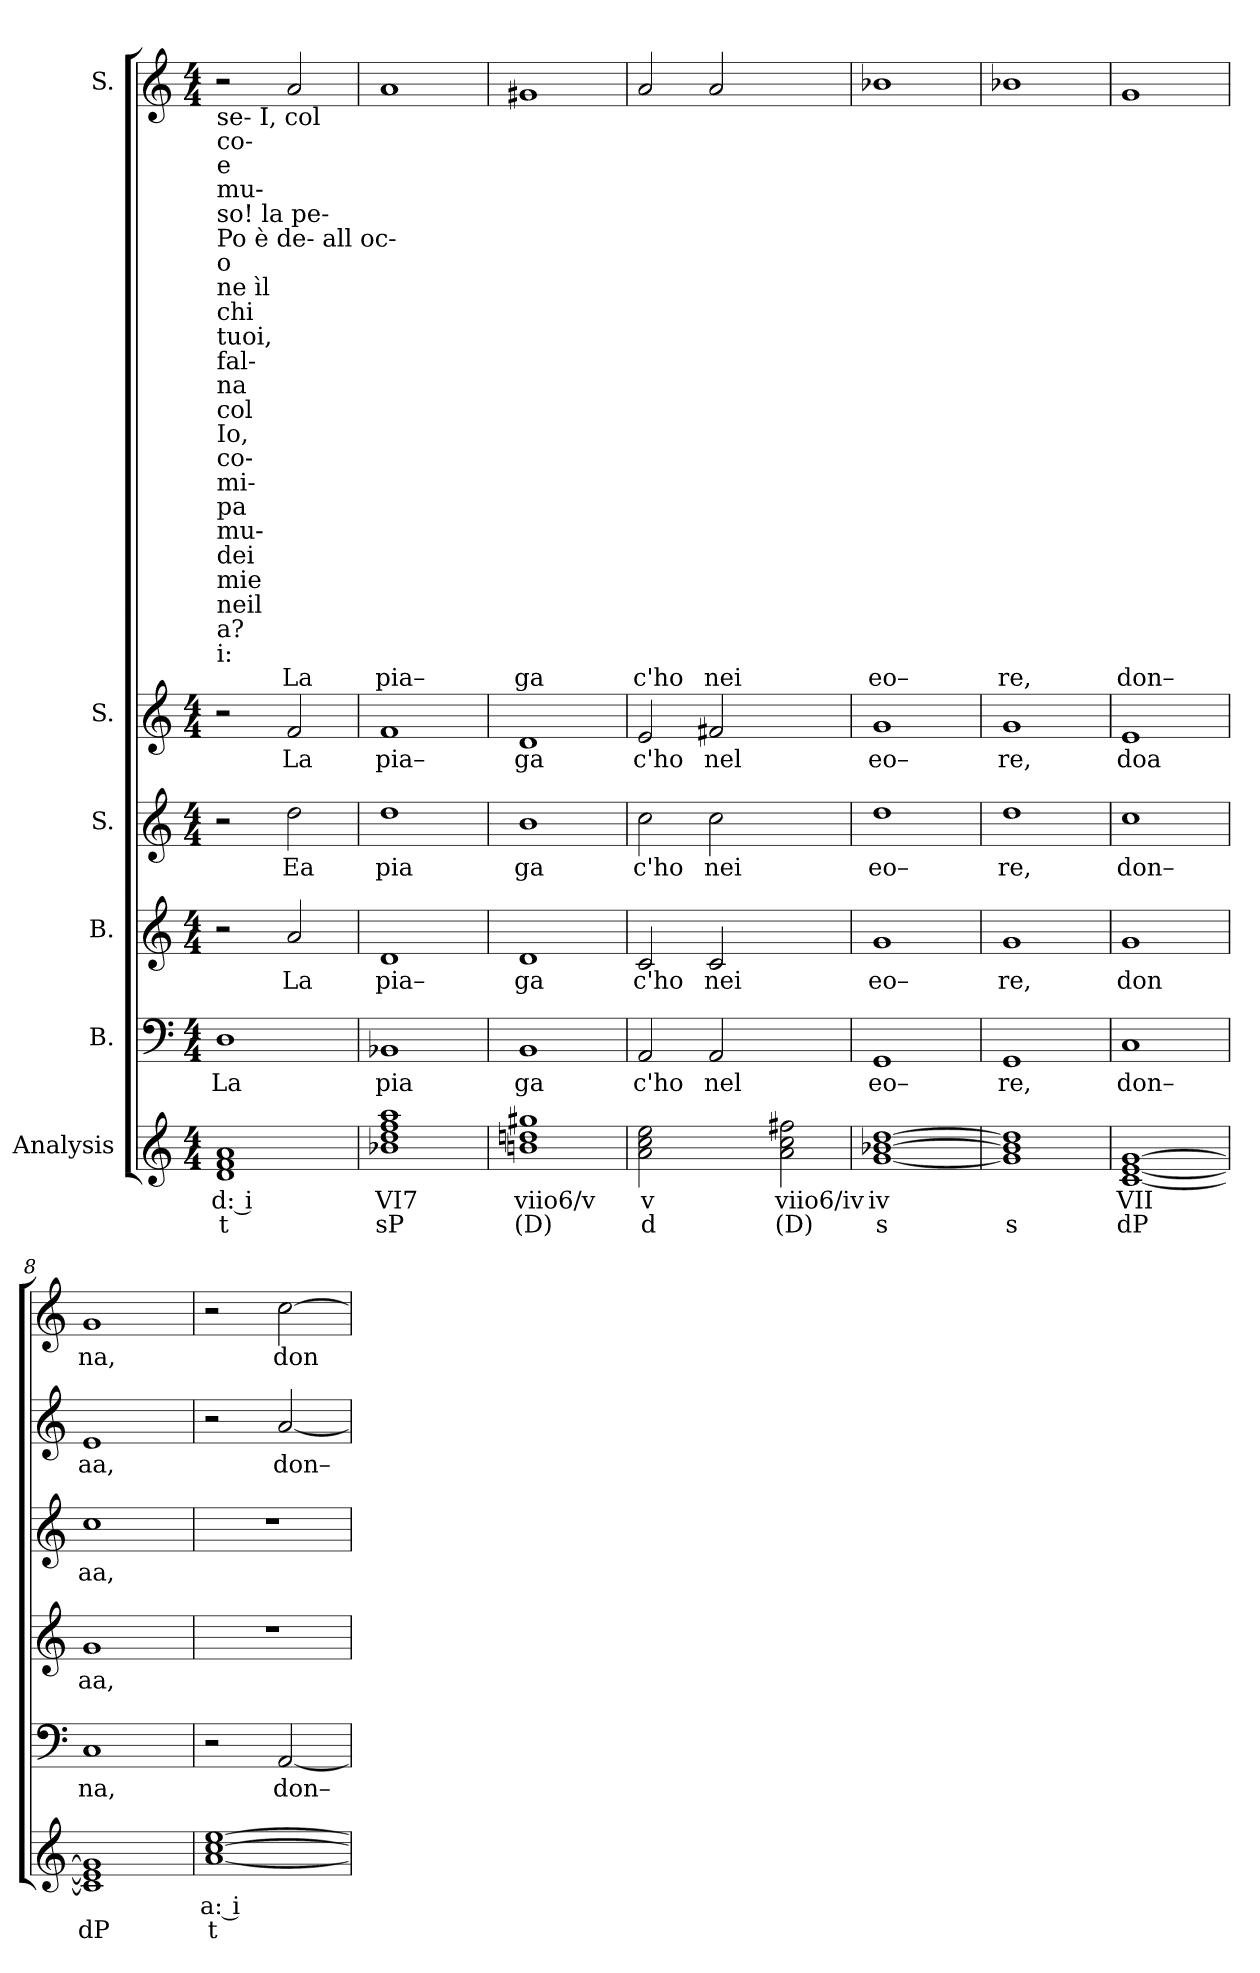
**kern	**text	**text	**kern	**text	**kern	**text	**kern	**text	**kern	**text	**kern	**text
*part6	*part6	*part6	*part5	*part5	*part4	*part4	*part3	*part3	*part2	*part2	*part1	*part1
*staff6	*staff6	*staff6	*staff5	*staff5	*staff4	*staff4	*staff3	*staff3	*staff2	*staff2	*staff1	*staff1
*I"Analysis	*	*	*I"B.	*	*I"B.	*	*I"S.	*	*I"S.	*	*I"S.	*
*	*	*	*clefF4	*	*clefG2	*	*clefG2	*	*clefG2	*	*clefG2	*
*k[]	*	*	*k[]	*	*k[]	*	*k[]	*	*k[]	*	*k[]	*
*M4/4	*	*	*M4/4	*	*M4/4	*	*M4/4	*	*M4/4	*	*M4/4	*
*MM120	*	*	*MM120	*	*MM120	*	*MM120	*	*MM120	*	*MM120	*
=1	=1	=1	=1	=1	=1	=1	=1	=1	=1	=1	=1	=1
!	!	!	!	!	!	!	!	!	!	!	!LO:TX:b:t=se- I, col	!
!	!	!	!	!	!	!	!	!	!	!	!LO:TX:b:t=co-	!
!	!	!	!	!	!	!	!	!	!	!	!LO:TX:b:t=e	!
!	!	!	!	!	!	!	!	!	!	!	!LO:TX:b:t=mu-	!
!	!	!	!	!	!	!	!	!	!	!	!LO:TX:b:t=so! la pe-	!
!	!	!	!	!	!	!	!	!	!	!	!LO:TX:b:t=Po è de- all oc-	!
!	!	!	!	!	!	!	!	!	!	!	!LO:TX:b:t=o	!
!	!	!	!	!	!	!	!	!	!	!	!LO:TX:b:t=ne ìl	!
!	!	!	!	!	!	!	!	!	!	!	!LO:TX:b:t=chi	!
!	!	!	!	!	!	!	!	!	!	!	!LO:TX:b:t=tuoi,	!
!	!	!	!	!	!	!	!	!	!	!	!LO:TX:b:t=fal-	!
!	!	!	!	!	!	!	!	!	!	!	!LO:TX:b:t=na	!
!	!	!	!	!	!	!	!	!	!	!	!LO:TX:b:t=col	!
!	!	!	!	!	!	!	!	!	!	!	!LO:TX:b:t=Io,	!
!	!	!	!	!	!	!	!	!	!	!	!LO:TX:b:t=co-	!
!	!	!	!	!	!	!	!	!	!	!	!LO:TX:b:t=mi-	!
!	!	!	!	!	!	!	!	!	!	!	!LO:TX:b:t=pa	!
!	!	!	!	!	!	!	!	!	!	!	!LO:TX:b:t=mu-	!
!	!	!	!	!	!	!	!	!	!	!	!LO:TX:b:t=dei	!
!	!	!	!	!	!	!	!	!	!	!	!LO:TX:b:t=mie	!
!	!	!	!	!	!	!	!	!	!	!	!LO:TX:b:t=neil	!
!	!	!	!	!	!	!	!	!	!	!	!LO:TX:b:t=a?	!
!	!	!	!	!	!	!	!	!	!	!	!LO:TX:b:t=i&colon;	!
!	!	!	!	!LO:LY:b	!	!	!	!	!	!	!	!
1d 1f 1a	d: i	t	1D	La	2r	.	2r	.	2r	.	2r	.
!	!	!	!	!	!	!LO:LY:b	!	!	!	!	!	!
!	!	!	!	!	!	!	!	!LO:LY:b	!	!	!	!
!	!	!	!	!	!	!	!	!	!	!LO:LY:b	!	!
!	!	!	!	!	!	!	!	!	!	!	!	!LO:LY:b
.	.	.	.	.	2a/	La	2dd\	Ea	2f/	La	2a/	La
=2	=2	=2	=2	=2	=2	=2	=2	=2	=2	=2	=2	=2
!	!	!	!	!LO:LY:b	!	!	!	!	!	!	!	!
!	!	!	!	!	!	!LO:LY:b	!	!	!	!	!	!
!	!	!	!	!	!	!	!	!LO:LY:b	!	!	!	!
!	!	!	!	!	!	!	!	!	!	!LO:LY:b	!	!
!	!	!	!	!	!	!	!	!	!	!	!	!LO:LY:b
1b-X 1dd 1ff 1aa	VI7	sP	1BB-X	pia	1d	pia–	1dd	pia	1f	pia–	1a	pia–
=3	=3	=3	=3	=3	=3	=3	=3	=3	=3	=3	=3	=3
!	!	!	!	!LO:LY:b	!	!	!	!	!	!	!	!
!	!	!	!	!	!	!LO:LY:b	!	!	!	!	!	!
!	!	!	!	!	!	!	!	!LO:LY:b	!	!	!	!
!	!	!	!	!	!	!	!	!	!	!LO:LY:b	!	!
!	!	!	!	!	!	!	!	!	!	!	!	!LO:LY:b
1bn 1ddn 1gg#X	viio6/v	(D)	1BB	ga	1d	ga	1b	ga	1d	ga	1g#X	ga
=4	=4	=4	=4	=4	=4	=4	=4	=4	=4	=4	=4	=4
!	!	!	!	!LO:LY:b	!	!	!	!	!	!	!	!
!	!	!	!	!	!	!LO:LY:b	!	!	!	!	!	!
!	!	!	!	!	!	!	!	!LO:LY:b	!	!	!	!
!	!	!	!	!	!	!	!	!	!	!LO:LY:b	!	!
!	!	!	!	!	!	!	!	!	!	!	!	!LO:LY:b
2a 2cc 2ee	v	d	2AA/	c'ho	2c/	c'ho	2cc\	c'ho	2e/	c'ho	2a/	c'ho
!	!	!	!	!LO:LY:b	!	!	!	!	!	!	!	!
!	!	!	!	!	!	!LO:LY:b	!	!	!	!	!	!
!	!	!	!	!	!	!	!	!LO:LY:b	!	!	!	!
!	!	!	!	!	!	!	!	!	!	!LO:LY:b	!	!
!	!	!	!	!	!	!	!	!	!	!	!	!LO:LY:b
2ryy	.	.	2AA/	nel	2c/	nei	2cc\	nei	2f#X/	nel	2a/	nei
2a 2cc 2ff#X	viio6/iv	(D)	2ryy	.	2ryy	.	2ryy	.	2ryy	.	2ryy	.
=5	=5	=5	=5	=5	=5	=5	=5	=5	=5	=5	=5	=5
!	!	!	!	!LO:LY:b	!	!	!	!	!	!	!	!
!	!	!	!	!	!	!LO:LY:b	!	!	!	!	!	!
!	!	!	!	!	!	!	!	!LO:LY:b	!	!	!	!
!	!	!	!	!	!	!	!	!	!	!LO:LY:b	!	!
!	!	!	!	!	!	!	!	!	!	!	!	!LO:LY:b
[1g [1b-X [1dd	iv	s	1GG	eo–	1g	eo–	1dd	eo–	1g	eo–	1b-X	eo–
=6	=6	=6	=6	=6	=6	=6	=6	=6	=6	=6	=6	=6
!	!	!	!	!LO:LY:b	!	!	!	!	!	!	!	!
!	!	!	!	!	!	!LO:LY:b	!	!	!	!	!	!
!	!	!	!	!	!	!	!	!LO:LY:b	!	!	!	!
!	!	!	!	!	!	!	!	!	!	!LO:LY:b	!	!
!	!	!	!	!	!	!	!	!	!	!	!	!LO:LY:b
1g] 1b-] 1dd]	.	s	1GG	re,	1g	re,	1dd	re,	1g	re,	1b-X	re,
=7	=7	=7	=7	=7	=7	=7	=7	=7	=7	=7	=7	=7
!	!	!	!	!LO:LY:b	!	!	!	!	!	!	!	!
!	!	!	!	!	!	!LO:LY:b	!	!	!	!	!	!
!	!	!	!	!	!	!	!	!LO:LY:b	!	!	!	!
!	!	!	!	!	!	!	!	!	!	!LO:LY:b	!	!
!	!	!	!	!	!	!	!	!	!	!	!	!LO:LY:b
[1c [1e [1g	VII	dP	1C	don–	1g	don	1cc	don–	1e	doa	1g	don–
=8	=8	=8	=8	=8	=8	=8	=8	=8	=8	=8	=8	=8
!	!	!	!	!LO:LY:b	!	!	!	!	!	!	!	!
!	!	!	!	!	!	!LO:LY:b	!	!	!	!	!	!
!	!	!	!	!	!	!	!	!LO:LY:b	!	!	!	!
!	!	!	!	!	!	!	!	!	!	!LO:LY:b	!	!
!	!	!	!	!	!	!	!	!	!	!	!	!LO:LY:b
1c] 1e] 1g]	.	dP	1C	na,	1g	aa,	1cc	aa,	1e	aa,	1g	na,
=9	=9	=9	=9	=9	=9	=9	=9	=9	=9	=9	=9	=9
[1a [1cc [1ee	a: i	t	2r	.	1r	.	1r	.	2r	.	2r	.
!	!	!	!	!LO:LY:b	!	!	!	!	!	!	!	!
!	!	!	!	!	!	!	!	!	!	!LO:LY:b	!	!
!	!	!	!	!	!	!	!	!	!	!	!	!LO:LY:b
.	.	.	[2AA/	don–	.	.	.	.	[2a/	don–	[2cc\	don
=	=	=	=	=	=	=	=	=	=	=	=	=
*-	*-	*-	*-	*-	*-	*-	*-	*-	*-	*-	*-	*-
